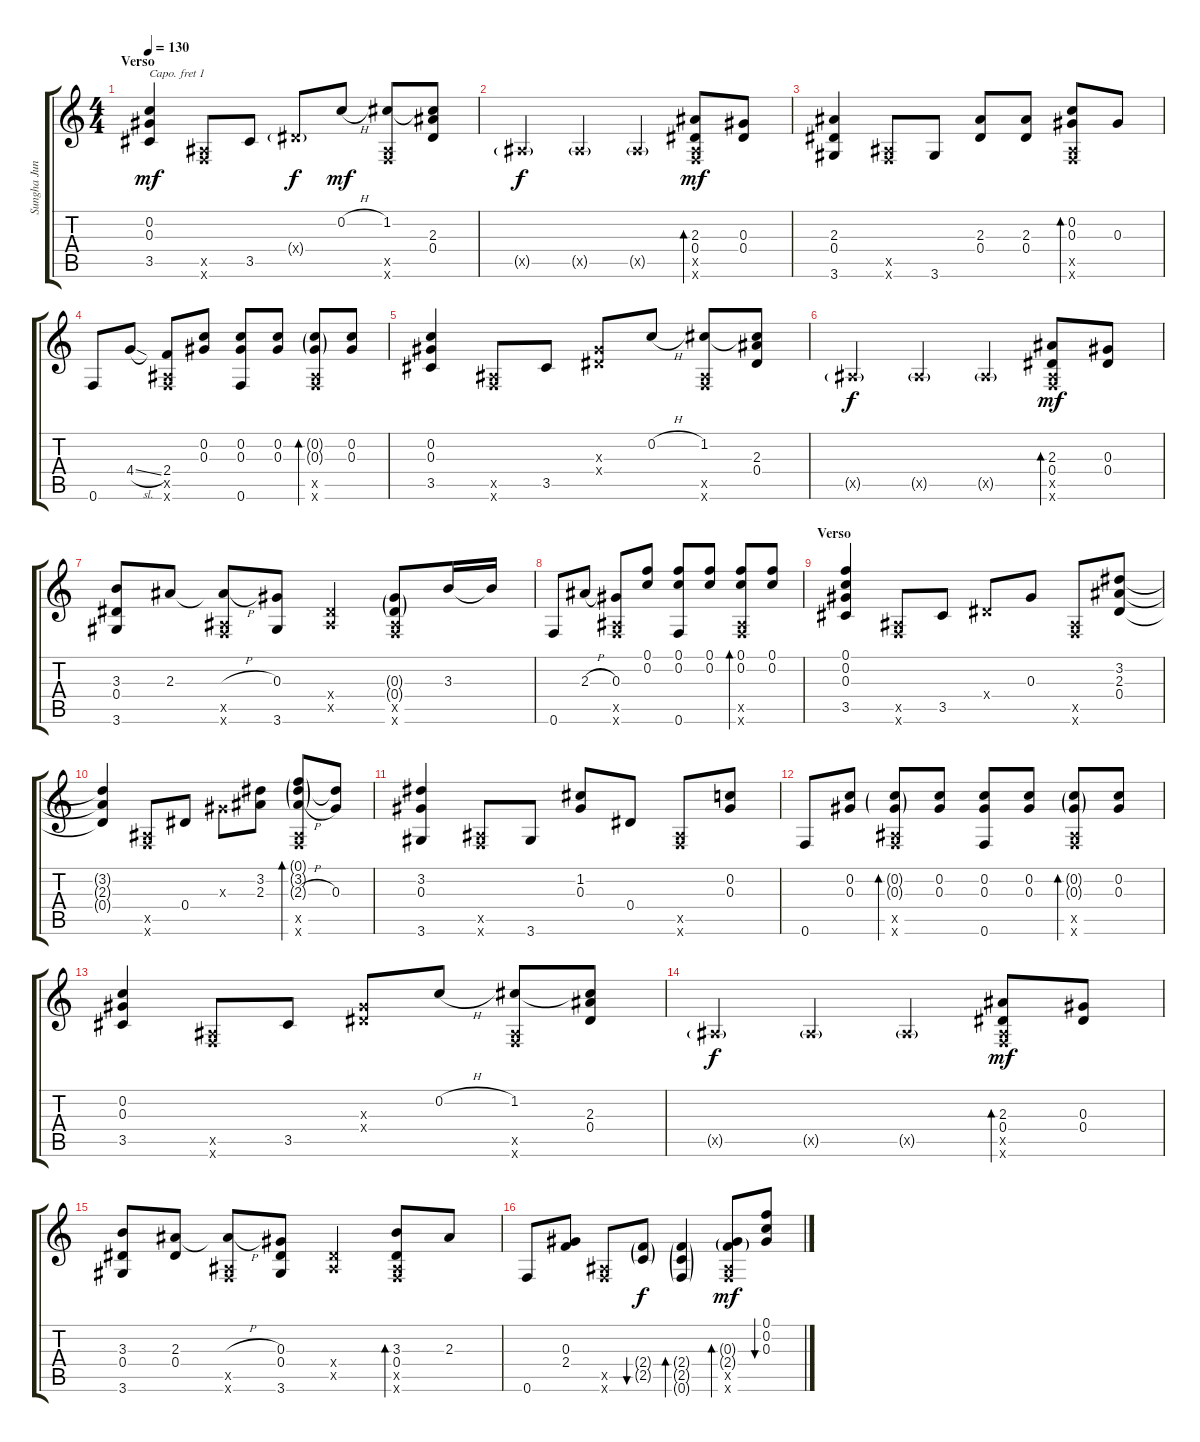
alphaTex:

\track ("Sungha Jung" "Sungha Jun") {instrument acousticguitarsteel}
\staff {score tabs}
\capo 1
\tuning (E4 B3 G3 D3 A2 E2) {hide}
\ts (4 4)
\section ("" "Verso")
\tempo 130
\clef g2
\ks c
(0.2 0.3 3.5).4{dy mf} (0.5{x} 0.6{x}).8 3.5.8 0.4{g x}.8{dy f} 0.2{h}.8{dy mf} (1.2 0.5{x} 0.6{x}).8 (1.2{t} 2.3 0.4).8 |
0.5{g x}.4{dy f} 0.5{g x}.4 0.5{g x}.4 (2.3 0.4 0.5{x} 0.6{x}).8{bd 30 dy mf} (0.3 0.4).8 |
(2.3 0.4 3.6).4 (0.5{x} 0.6{x}).8 3.6.8 (2.3 0.4).8 (2.3 0.4).8 (0.2 0.3 0.5{x} 0.6{x}).8{bd 30} 0.3.8 |
0.6.8 4.4{sl}.8 (2.4 0.5{x} 0.6{x}).8 (0.2 0.3).8 (0.2 0.3 0.6).8 (0.2 0.3).8 (0.2{g} 0.3{g} 0.5{x} 0.6{x}).8{bd 30} (0.2 0.3).8 |
(0.2 0.3 3.5).4 (0.5{x} 0.6{x}).8 3.5.8 (0.3{x} 0.4{x}).8 0.2{h}.8 (1.2 0.5{x} 0.6{x}).8 (1.2{t} 2.3 0.4).8 |
0.5{g x}.4{dy f} 0.5{g x}.4 0.5{g x}.4 (2.3 0.4 0.5{x} 0.6{x}).8{bd 30 dy mf} (0.3 0.4).8 |
(3.3 0.4 3.6).8 2.3.8 (2.3{h t} 0.5{x} 0.6{x}).8 (0.3 3.6).8 (0.4{x} 0.5{x}).4 (0.3{g} 0.4{g} 0.5{x} 0.6{x}).8 3.3.16 3.3{t}.16 |
0.6.8 2.3{h}.8 (0.3 0.5{x} 0.6{x}).8 (0.1 0.2).8 (0.1 0.2 0.6).8 (0.1 0.2).8 (0.1 0.2 0.5{x} 0.6{x}).8{bd 30} (0.1 0.2).8 |
\section ("" "Verso")
(0.1 0.2 0.3 3.5).4 (0.5{x} 0.6{x}).8 3.5.8 0.4{x}.8 0.3.8 (0.5{x} 0.6{x}).8 (3.2 2.3 0.4).8 |
(3.2{t} 2.3{t} 0.4{t}).4 (0.5{x} 0.6{x}).8 0.4.8 0.3{x}.8 (3.2 2.3).8 (0.1{g} 3.2{g} 2.3{h g} 0.5{x} 0.6{x}).8{bd 30} (3.2{t} 0.3).8 |
(3.2 0.3 3.6).4 (0.5{x} 0.6{x}).8 3.6.8 (1.2 0.3).8 0.4.8 (0.5{x} 0.6{x}).8 (0.2 0.3).8 |
0.6.8 (0.2 0.3).8 (0.2{g} 0.3{g} 0.5{x} 0.6{x}).8{bd 30} (0.2 0.3).8 (0.2 0.3 0.6).8 (0.2 0.3).8 (0.2{g} 0.3{g} 0.5{x} 0.6{x}).8{bd 30} (0.2 0.3).8 |
(0.2 0.3 3.5).4 (0.5{x} 0.6{x}).8 3.5.8 (0.3{x} 0.4{x}).8 0.2{h}.8 (1.2 0.5{x} 0.6{x}).8 (1.2{t} 2.3 0.4).8 |
0.5{g x}.4{dy f} 0.5{g x}.4 0.5{g x}.4 (2.3 0.4 0.5{x} 0.6{x}).8{bd 30 dy mf} (0.3 0.4).8 |
(3.3 0.4 3.6).8 (2.3 0.4).8 (2.3{h t} 0.5{x} 0.6{x}).8 (0.3 0.4 3.6).8 (0.4{x} 0.5{x}).4 (3.3 0.4 0.5{x} 0.6{x}).8{bd 30} 2.3.8 |
0.6.8 (0.3 2.4).8 (0.5{x} 0.6{x}).8 (2.4{g} 2.5{g}).8{bu 30 dy f} (2.4{g} 2.5{g} 0.6{g}).4{bd 30} (0.3{g} 2.4{g} 0.5{x} 0.6{x}).8{bd 30 dy mf} (0.1 0.2 0.3).8{bu 30}
